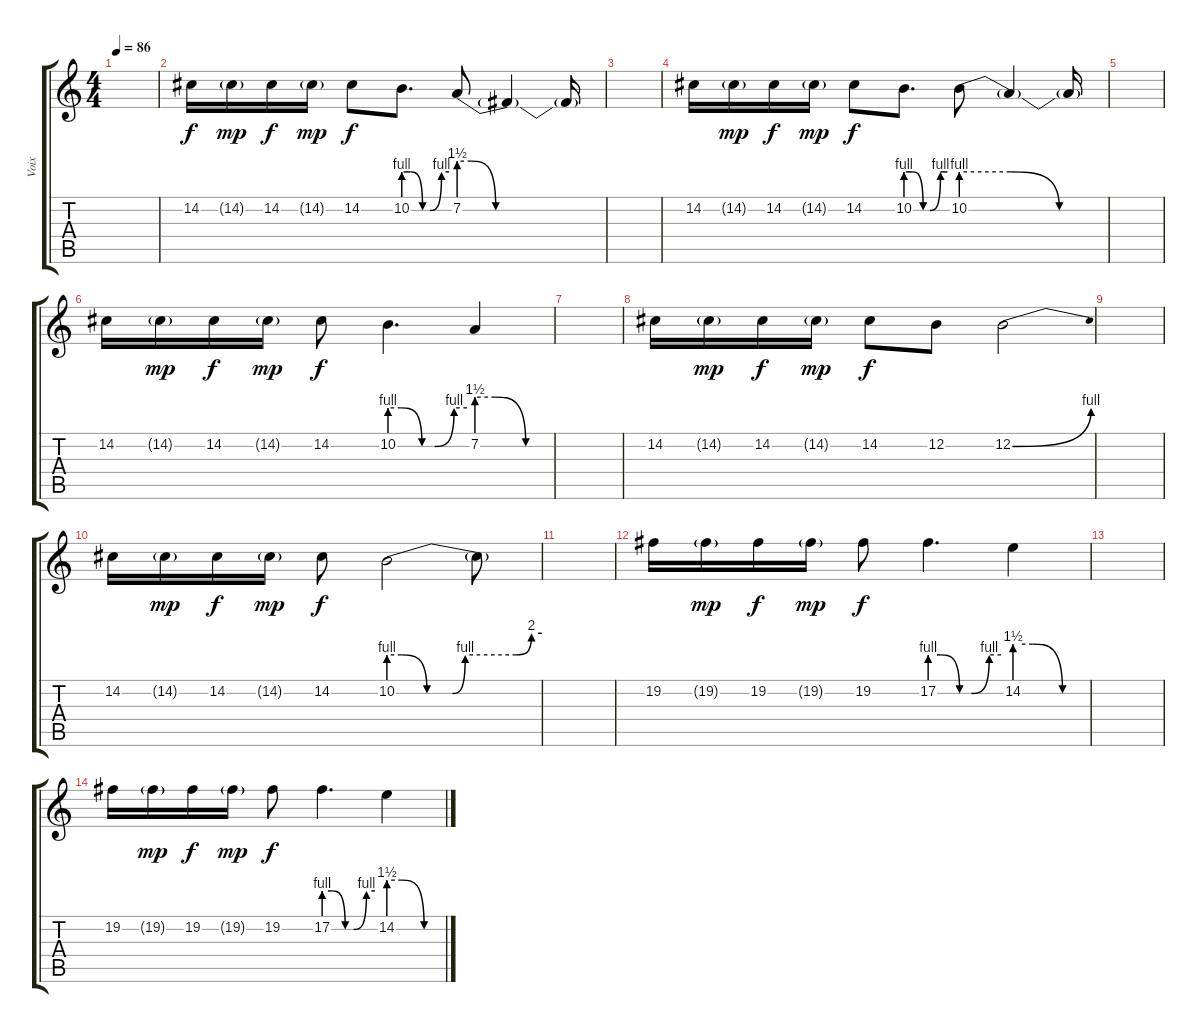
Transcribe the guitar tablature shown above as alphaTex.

\track ("Voix" "Voix") {instrument lead3calliope}
\staff {score tabs}
\tuning (E4 B3 G3 D3 A2 E2) {hide}
\ts (4 4)
\tempo 86
\clef g2
\ks c
|
14.2.16 14.2{g}.16{dy mp} 14.2.16{dy f} 14.2{g}.16{dy mp} 14.2.8{dy f} 10.2{be (custom 0 4 9 4 25 0 35 0 50 4 60 4)}.8{d} 7.2{be (custom 0 6 5 6 15 0 40 0 60 0)}.8 7.2{t}.4 7.2{t}.16 |
|
14.2.16 14.2{g}.16{dy mp} 14.2.16{dy f} 14.2{g}.16{dy mp} 14.2.8{dy f} 10.2{be (custom 0 4 9 4 25 0 35 0 50 4 60 4)}.8{d} 10.2{be (custom 0 4 20 4 40 0 60 0)}.8 10.2{t}.4 10.2{t}.16 |
|
14.2.16 14.2{g}.16{dy mp} 14.2.16{dy f} 14.2{g}.16{dy mp} 14.2.8{dy f} 10.2{be (custom 0 4 9 4 25 0 35 0 50 4 60 4)}.4{d} 7.2{be (custom 0 6 15 6 40 0 60 0)}.4 |
|
14.2.16 14.2{g}.16{dy mp} 14.2.16{dy f} 14.2{g}.16{dy mp} 14.2.8{dy f} 12.2.8 12.2{be (bend 0 0 60 4)}.2 |
|
14.2.16 14.2{g}.16{dy mp} 14.2.16{dy f} 14.2{g}.16{dy mp} 14.2.8{dy f} 10.2{be (custom 0 4 5 4 15 0 25 0 30 4 50 4 56 8 60 8)}.2 10.2{t}.8 |
|
19.2.16 19.2{g}.16{dy mp} 19.2.16{dy f} 19.2{g}.16{dy mp} 19.2.8{dy f} 17.2{be (custom 0 4 9 4 25 0 35 0 50 4 60 4)}.4{d} 14.2{be (custom 0 6 15 6 40 0 60 0)}.4 |
|
19.2.16{volume 0} 19.2{g}.16{dy mp} 19.2.16{dy f} 19.2{g}.16{dy mp} 19.2.8{dy f} 17.2{be (custom 0 4 9 4 25 0 35 0 50 4 60 4)}.4{d} 14.2{be (custom 0 6 15 6 40 0 60 0)}.4
